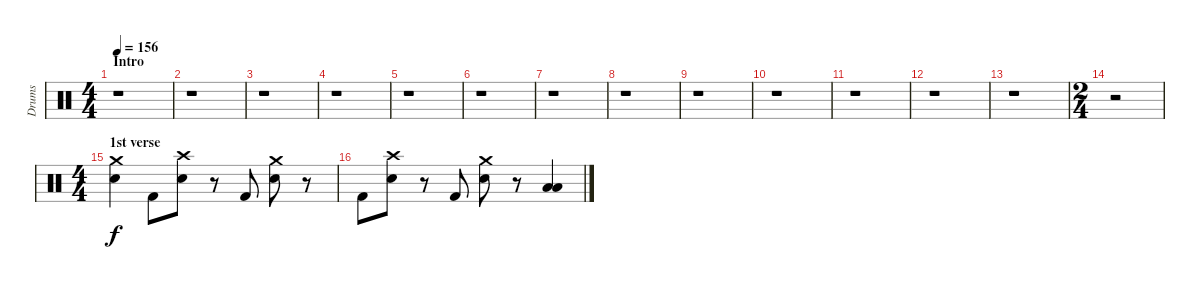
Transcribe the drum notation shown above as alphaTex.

\track ("Drums" "Drums") {instrument percussion}
\staff {score}
\articulation defaults
\ts (4 4)
\section ("" "Intro")
\tempo 156
\clef neutral
\ks c
r.1{dy f} |
r.1 |
r.1 |
r.1 |
r.1 |
r.1 |
r.1 |
r.1 |
r.1 |
r.1 |
r.1 |
r.1 |
r.1 |
\ts (2 4)
r.2 |
\ts (4 4)
\section ("" "1st verse")
("Crash medium (hit)" "Snare (hit) 2").4 "Kick (hit) 2".8 ("Crash high (hit)" "Snare (hit) 2").8 r.8 "Kick (hit) 2".8 ("Crash medium (hit)" "Snare (hit) 2").8 r.8 |
"Kick (hit) 2".8 ("Crash high (hit)" "Snare (hit) 2").8 r.8 "Kick (hit) 2".8 ("Crash medium (hit)" "Snare (hit) 2").8 r.8 ("Low Tom (hit)" "Low Tom (hit)").4
